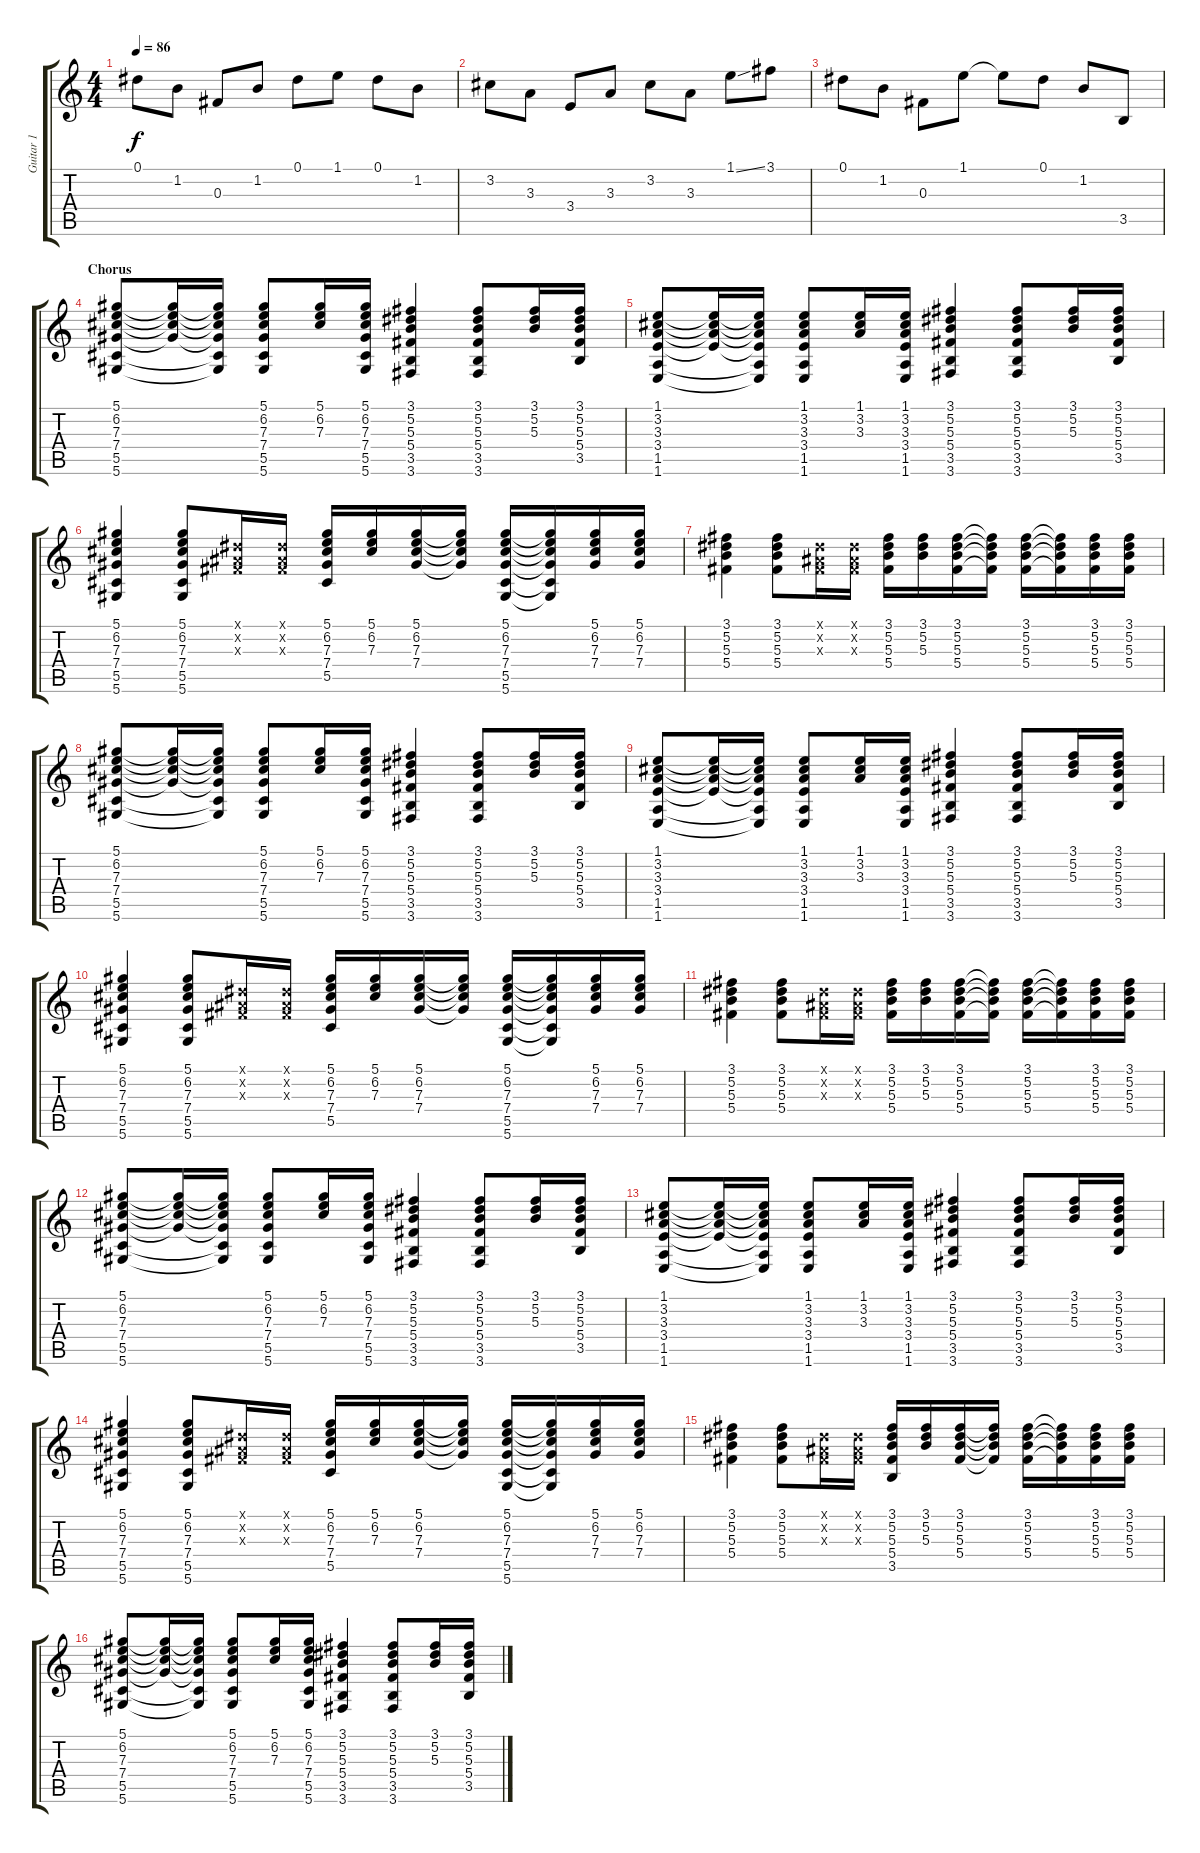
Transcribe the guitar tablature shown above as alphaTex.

\track ("Guitar 1" "Guitar 1") {instrument acousticguitarsteel}
\staff {score tabs}
\tuning (Eb4 Bb3 Gb3 Db3 Ab2 Eb2) {hide}
\ts (4 4)
\tempo 86
\clef g2
\ks c
0.1.8{dy f} 1.2.8 0.3.8 1.2.8 0.1.8 1.1.8 0.1.8 1.2.8 |
3.2.8 3.3.8 3.4.8 3.3.8 3.2.8 3.3.8 1.1{ss}.8 3.1.8 |
0.1.8 1.2.8 0.3.8 1.1.8 1.1{t}.8 0.1.8 1.2.8 3.5.8 |
\section ("" "Chorus")
(5.1 6.2 7.3 7.4 5.5 5.6).8{volume 11} (5.1{t} 6.2{t} 7.3{t} 7.4{t}).16 (5.1{t} 6.2{t} 7.3{t} 7.4{t} 5.5{t} 5.6{t}).16 (5.1 6.2 7.3 7.4 5.5 5.6).8 (5.1 6.2 7.3).16 (5.1 6.2 7.3 7.4 5.5 5.6).16 (3.1 5.2 5.3 5.4 3.5 3.6).4 (3.1 5.2 5.3 5.4 3.5 3.6).8 (3.1 5.2 5.3).16 (3.1 5.2 5.3 5.4 3.5).16 |
(1.1 3.2 3.3 3.4 1.5 1.6).8 (1.1{t} 3.2{t} 3.3{t} 3.4{t}).16 (1.1{t} 3.2{t} 3.3{t} 3.4{t} 1.5{t} 1.6{t}).16 (1.1 3.2 3.3 3.4 1.5 1.6).8 (1.1 3.2 3.3).16 (1.1 3.2 3.3 3.4 1.5 1.6).16 (3.1 5.2 5.3 5.4 3.5 3.6).4 (3.1 5.2 5.3 5.4 3.5 3.6).8 (3.1 5.2 5.3).16 (3.1 5.2 5.3 5.4 3.5).16 |
(5.1 6.2 7.3 7.4 5.5 5.6).4 (5.1 6.2 7.3 7.4 5.5 5.6).8 (0.1{x} 0.2{x} 0.3{x}).16 (0.1{x} 0.2{x} 0.3{x}).16 (5.1 6.2 7.3 7.4 5.5).16 (5.1 6.2 7.3).16 (5.1 6.2 7.3 7.4).16 (5.1{t} 6.2{t} 7.3{t} 7.4{t}).16 (5.1 6.2 7.3 7.4 5.5 5.6).16 (5.1{t} 6.2{t} 7.3{t} 7.4{t} 5.5{t} 5.6{t}).16 (5.1 6.2 7.3 7.4).16 (5.1 6.2 7.3 7.4).16 |
(3.1 5.2 5.3 5.4).4 (3.1 5.2 5.3 5.4).8 (0.1{x} 0.2{x} 0.3{x}).16 (0.1{x} 0.2{x} 0.3{x}).16 (3.1 5.2 5.3 5.4).16 (3.1 5.2 5.3).16 (3.1 5.2 5.3 5.4).16 (3.1{t} 5.2{t} 5.3{t} 5.4{t}).16 (3.1 5.2 5.3 5.4).16 (3.1{t} 5.2{t} 5.3{t} 5.4{t}).16 (3.1 5.2 5.3 5.4).16 (3.1 5.2 5.3 5.4).16 |
(5.1 6.2 7.3 7.4 5.5 5.6).8 (5.1{t} 6.2{t} 7.3{t} 7.4{t}).16 (5.1{t} 6.2{t} 7.3{t} 7.4{t} 5.5{t} 5.6{t}).16 (5.1 6.2 7.3 7.4 5.5 5.6).8 (5.1 6.2 7.3).16 (5.1 6.2 7.3 7.4 5.5 5.6).16 (3.1 5.2 5.3 5.4 3.5 3.6).4 (3.1 5.2 5.3 5.4 3.5 3.6).8 (3.1 5.2 5.3).16 (3.1 5.2 5.3 5.4 3.5).16 |
(1.1 3.2 3.3 3.4 1.5 1.6).8 (1.1{t} 3.2{t} 3.3{t} 3.4{t}).16 (1.1{t} 3.2{t} 3.3{t} 3.4{t} 1.5{t} 1.6{t}).16 (1.1 3.2 3.3 3.4 1.5 1.6).8 (1.1 3.2 3.3).16 (1.1 3.2 3.3 3.4 1.5 1.6).16 (3.1 5.2 5.3 5.4 3.5 3.6).4 (3.1 5.2 5.3 5.4 3.5 3.6).8 (3.1 5.2 5.3).16 (3.1 5.2 5.3 5.4 3.5).16 |
(5.1 6.2 7.3 7.4 5.5 5.6).4 (5.1 6.2 7.3 7.4 5.5 5.6).8 (0.1{x} 0.2{x} 0.3{x}).16 (0.1{x} 0.2{x} 0.3{x}).16 (5.1 6.2 7.3 7.4 5.5).16 (5.1 6.2 7.3).16 (5.1 6.2 7.3 7.4).16 (5.1{t} 6.2{t} 7.3{t} 7.4{t}).16 (5.1 6.2 7.3 7.4 5.5 5.6).16 (5.1{t} 6.2{t} 7.3{t} 7.4{t} 5.5{t} 5.6{t}).16 (5.1 6.2 7.3 7.4).16 (5.1 6.2 7.3 7.4).16 |
(3.1 5.2 5.3 5.4).4 (3.1 5.2 5.3 5.4).8 (0.1{x} 0.2{x} 0.3{x}).16 (0.1{x} 0.2{x} 0.3{x}).16 (3.1 5.2 5.3 5.4).16 (3.1 5.2 5.3).16 (3.1 5.2 5.3 5.4).16 (3.1{t} 5.2{t} 5.3{t} 5.4{t}).16 (3.1 5.2 5.3 5.4).16 (3.1{t} 5.2{t} 5.3{t} 5.4{t}).16 (3.1 5.2 5.3 5.4).16 (3.1 5.2 5.3 5.4).16 |
(5.1 6.2 7.3 7.4 5.5 5.6).8 (5.1{t} 6.2{t} 7.3{t} 7.4{t}).16 (5.1{t} 6.2{t} 7.3{t} 7.4{t} 5.5{t} 5.6{t}).16 (5.1 6.2 7.3 7.4 5.5 5.6).8 (5.1 6.2 7.3).16 (5.1 6.2 7.3 7.4 5.5 5.6).16 (3.1 5.2 5.3 5.4 3.5 3.6).4 (3.1 5.2 5.3 5.4 3.5 3.6).8 (3.1 5.2 5.3).16 (3.1 5.2 5.3 5.4 3.5).16 |
(1.1 3.2 3.3 3.4 1.5 1.6).8 (1.1{t} 3.2{t} 3.3{t} 3.4{t}).16 (1.1{t} 3.2{t} 3.3{t} 3.4{t} 1.5{t} 1.6{t}).16 (1.1 3.2 3.3 3.4 1.5 1.6).8 (1.1 3.2 3.3).16 (1.1 3.2 3.3 3.4 1.5 1.6).16 (3.1 5.2 5.3 5.4 3.5 3.6).4 (3.1 5.2 5.3 5.4 3.5 3.6).8 (3.1 5.2 5.3).16 (3.1 5.2 5.3 5.4 3.5).16 |
(5.1 6.2 7.3 7.4 5.5 5.6).4 (5.1 6.2 7.3 7.4 5.5 5.6).8 (0.1{x} 0.2{x} 0.3{x}).16 (0.1{x} 0.2{x} 0.3{x}).16 (5.1 6.2 7.3 7.4 5.5).16 (5.1 6.2 7.3).16 (5.1 6.2 7.3 7.4).16 (5.1{t} 6.2{t} 7.3{t} 7.4{t}).16 (5.1 6.2 7.3 7.4 5.5 5.6).16 (5.1{t} 6.2{t} 7.3{t} 7.4{t} 5.5{t} 5.6{t}).16 (5.1 6.2 7.3 7.4).16 (5.1 6.2 7.3 7.4).16 |
(3.1 5.2 5.3 5.4).4 (3.1 5.2 5.3 5.4).8 (0.1{x} 0.2{x} 0.3{x}).16 (0.1{x} 0.2{x} 0.3{x}).16 (3.1 5.2 5.3 5.4 3.5).16 (3.1 5.2 5.3).16 (3.1 5.2 5.3 5.4).16 (3.1{t} 5.2{t} 5.3{t} 5.4{t}).16 (3.1 5.2 5.3 5.4).16 (3.1{t} 5.2{t} 5.3{t} 5.4{t}).16 (3.1 5.2 5.3 5.4).16 (3.1 5.2 5.3 5.4).16 |
(5.1 6.2 7.3 7.4 5.5 5.6).8 (5.1{t} 6.2{t} 7.3{t} 7.4{t}).16 (5.1{t} 6.2{t} 7.3{t} 7.4{t} 5.5{t} 5.6{t}).16 (5.1 6.2 7.3 7.4 5.5 5.6).8 (5.1 6.2 7.3).16 (5.1 6.2 7.3 7.4 5.5 5.6).16 (3.1 5.2 5.3 5.4 3.5 3.6).4 (3.1 5.2 5.3 5.4 3.5 3.6).8 (3.1 5.2 5.3).16 (3.1 5.2 5.3 5.4 3.5).16
